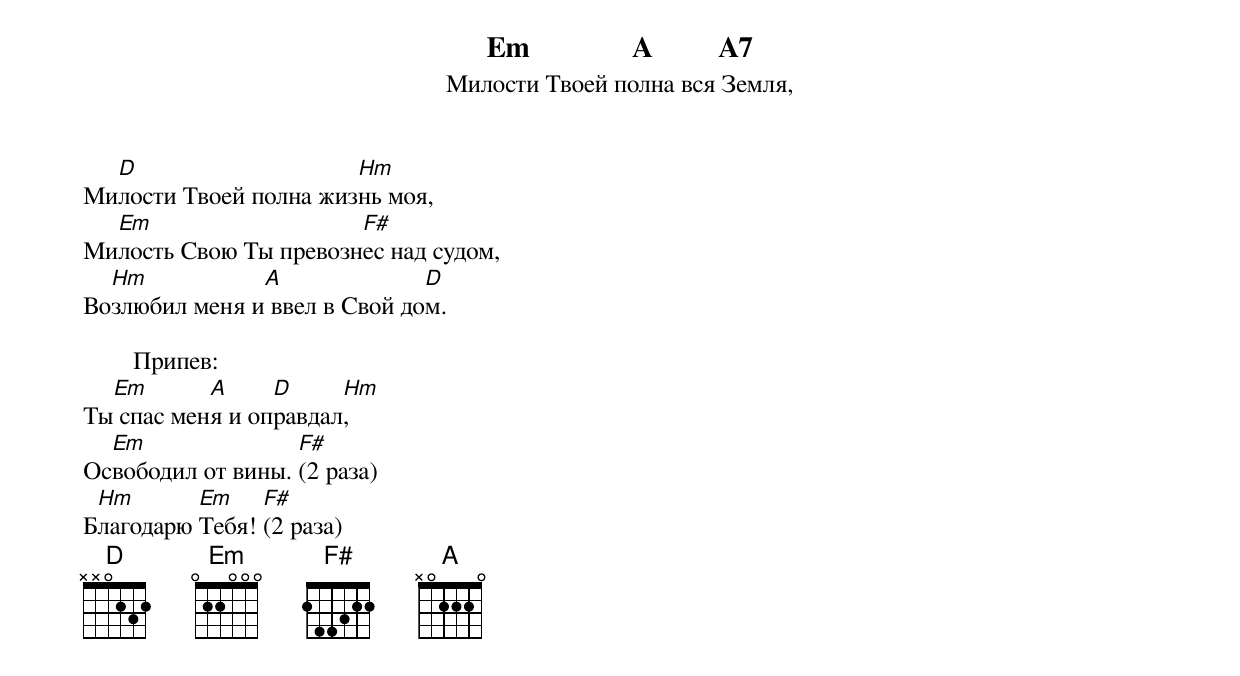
Еm              А         A7
Милости Твоей полна вся Земля,
  D                    Hm
Милости Твоей полна жизнь моя,
  Em                   F#
Милость Свою Ты превознес над судом,
  Hm           A              D
Возлюбил меня и ввел в Свой дом.

        Припев:
  Em       A     D     Hm
Ты спас меня и оправдал,
  Em               F#
Освободил от вины. (2 раза)
 Hm       Em    F#
Благодарю Тебя! (2 раза)
